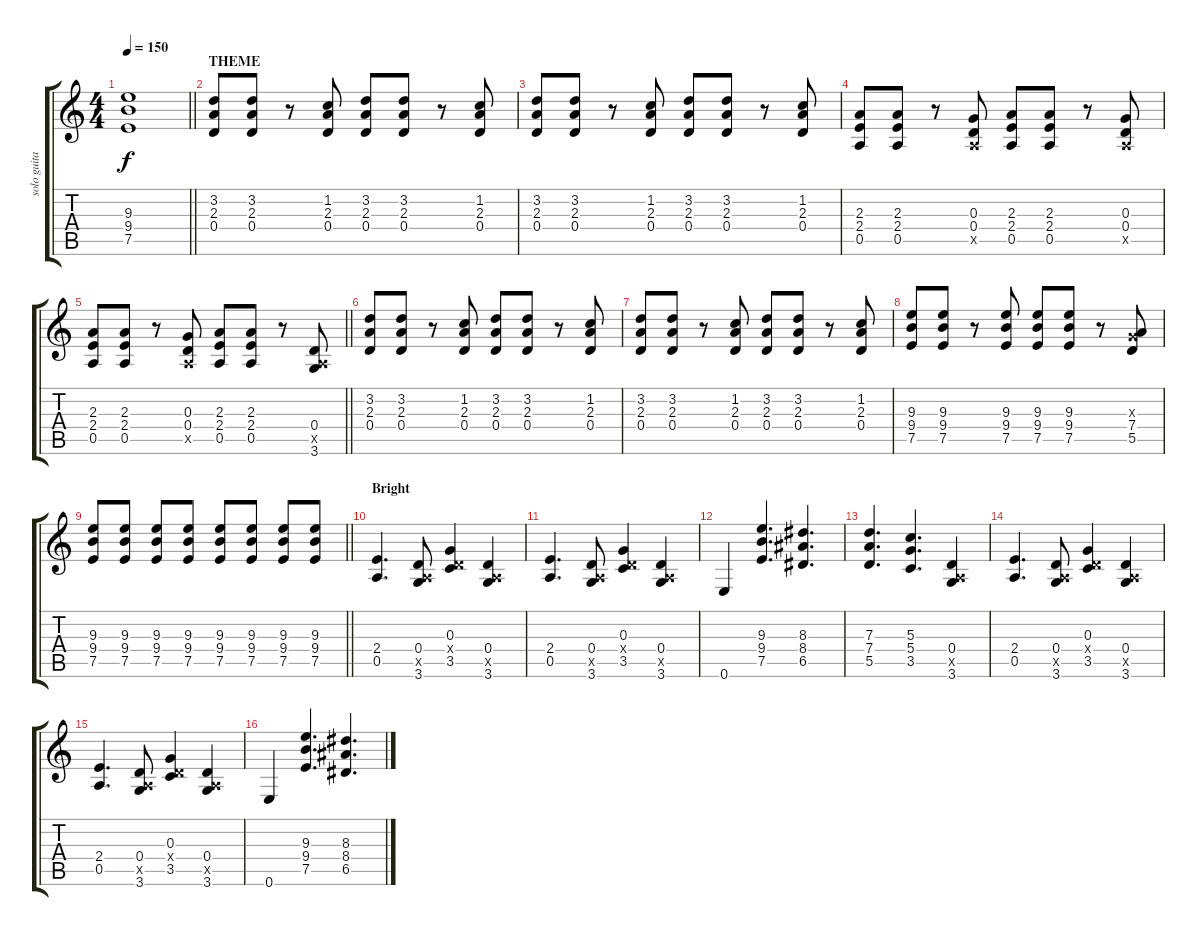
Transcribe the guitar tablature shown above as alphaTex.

\track ("solo guitar" "solo guita") {instrument overdrivenguitar}
\staff {score tabs}
\tuning (E4 B3 G3 D3 A2 E2) {hide}
\ts (4 4)
\tempo 150
\clef g2
\barLineRight lightlight
\ks c
(9.3{t} 9.4{t} 7.5{t}).1{dy f} |
\section ("" "THEME")
(3.2 2.3 0.4).8 (3.2 2.3 0.4).8 r.8 (1.2 2.3 0.4).8 (3.2 2.3 0.4).8 (3.2 2.3 0.4).8 r.8 (1.2 2.3 0.4).8 |
(3.2 2.3 0.4).8 (3.2 2.3 0.4).8 r.8 (1.2 2.3 0.4).8 (3.2 2.3 0.4).8 (3.2 2.3 0.4).8 r.8 (1.2 2.3 0.4).8 |
(2.3 2.4 0.5).8 (2.3 2.4 0.5).8 r.8 (0.3 0.4 0.5{x}).8 (2.3 2.4 0.5).8 (2.3 2.4 0.5).8 r.8 (0.3 0.4 0.5{x}).8 |
\barLineRight lightlight
(2.3 2.4 0.5).8 (2.3 2.4 0.5).8 r.8 (0.3 0.4 0.5{x}).8 (2.3 2.4 0.5).8 (2.3 2.4 0.5).8 r.8 (0.4 0.5{x} 3.6).8 |
(3.2 2.3 0.4).8 (3.2 2.3 0.4).8 r.8 (1.2 2.3 0.4).8 (3.2 2.3 0.4).8 (3.2 2.3 0.4).8 r.8 (1.2 2.3 0.4).8 |
(3.2 2.3 0.4).8 (3.2 2.3 0.4).8 r.8 (1.2 2.3 0.4).8 (3.2 2.3 0.4).8 (3.2 2.3 0.4).8 r.8 (1.2 2.3 0.4).8 |
(9.3 9.4 7.5).8 (9.3 9.4 7.5).8 r.8 (9.3 9.4 7.5).8 (9.3 9.4 7.5).8 (9.3 9.4 7.5).8 r.8 (0.3{x} 7.4 5.5).8 |
\barLineRight lightlight
(9.3 9.4 7.5).8 (9.3 9.4 7.5).8 (9.3 9.4 7.5).8 (9.3 9.4 7.5).8 (9.3 9.4 7.5).8 (9.3 9.4 7.5).8 (9.3 9.4 7.5).8 (9.3 9.4 7.5).8 |
\section ("" "Bright")
(2.4 0.5).4{d} (0.4 0.5{x} 3.6).8 (0.3 0.4{x} 3.5).4 (0.4 0.5{x} 3.6).4 |
(2.4 0.5).4{d} (0.4 0.5{x} 3.6).8 (0.3 0.4{x} 3.5).4 (0.4 0.5{x} 3.6).4 |
0.6.4 (9.3 9.4 7.5).4{d} (8.3 8.4 6.5).4{d} |
(7.3 7.4 5.5).4{d} (5.3 5.4 3.5).4{d} (0.4 0.5{x} 3.6).4 |
(2.4 0.5).4{d} (0.4 0.5{x} 3.6).8 (0.3 0.4{x} 3.5).4 (0.4 0.5{x} 3.6).4 |
(2.4 0.5).4{d} (0.4 0.5{x} 3.6).8 (0.3 0.4{x} 3.5).4 (0.4 0.5{x} 3.6).4 |
0.6.4 (9.3 9.4 7.5).4{d} (8.3 8.4 6.5).4{d}
